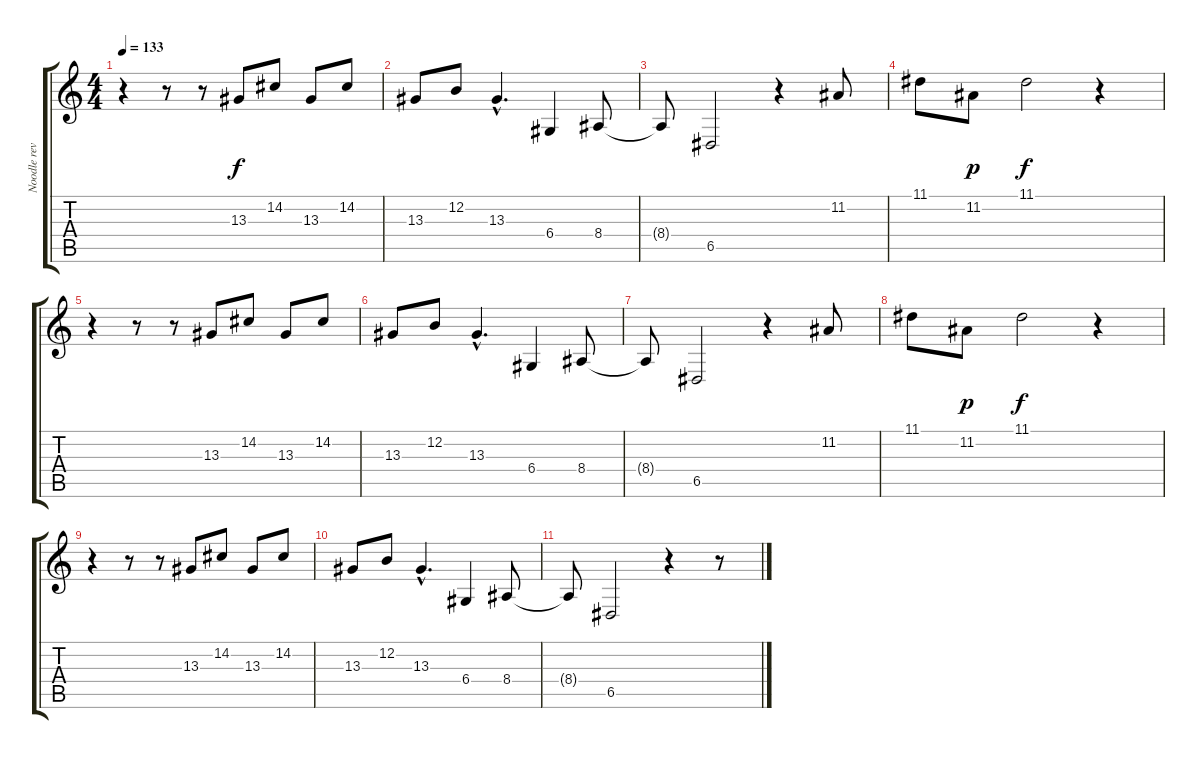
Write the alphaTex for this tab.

\track ("Noodle reverb" "Noodle rev") {instrument fx8scifi}
\staff {score tabs}
\tuning (E4 B3 G3 D3 A2 E2) {hide}
\ts (4 4)
\tempo 133
\clef g2
\ks c
r.4{dy f} r.8 r.8 13.3.8 14.2.8 13.3.8 14.2.8 |
13.3.8 12.2.8 13.3{hac}.4{d} 6.4.4 8.4.8 |
8.4{t}.8 6.5.2 r.4 11.2.8 |
11.1.8 11.2.8{dy p} 11.1.2{dy f} r.4 |
r.4 r.8 r.8 13.3.8 14.2.8 13.3.8 14.2.8 |
13.3.8 12.2.8 13.3{hac}.4{d} 6.4.4 8.4.8 |
8.4{t}.8 6.5.2 r.4 11.2.8 |
11.1.8 11.2.8{dy p} 11.1.2{dy f} r.4 |
r.4 r.8 r.8 13.3.8 14.2.8 13.3.8 14.2.8 |
13.3.8 12.2.8 13.3{hac}.4{d} 6.4.4 8.4.8 |
8.4{t}.8 6.5.2 r.4 r.8
